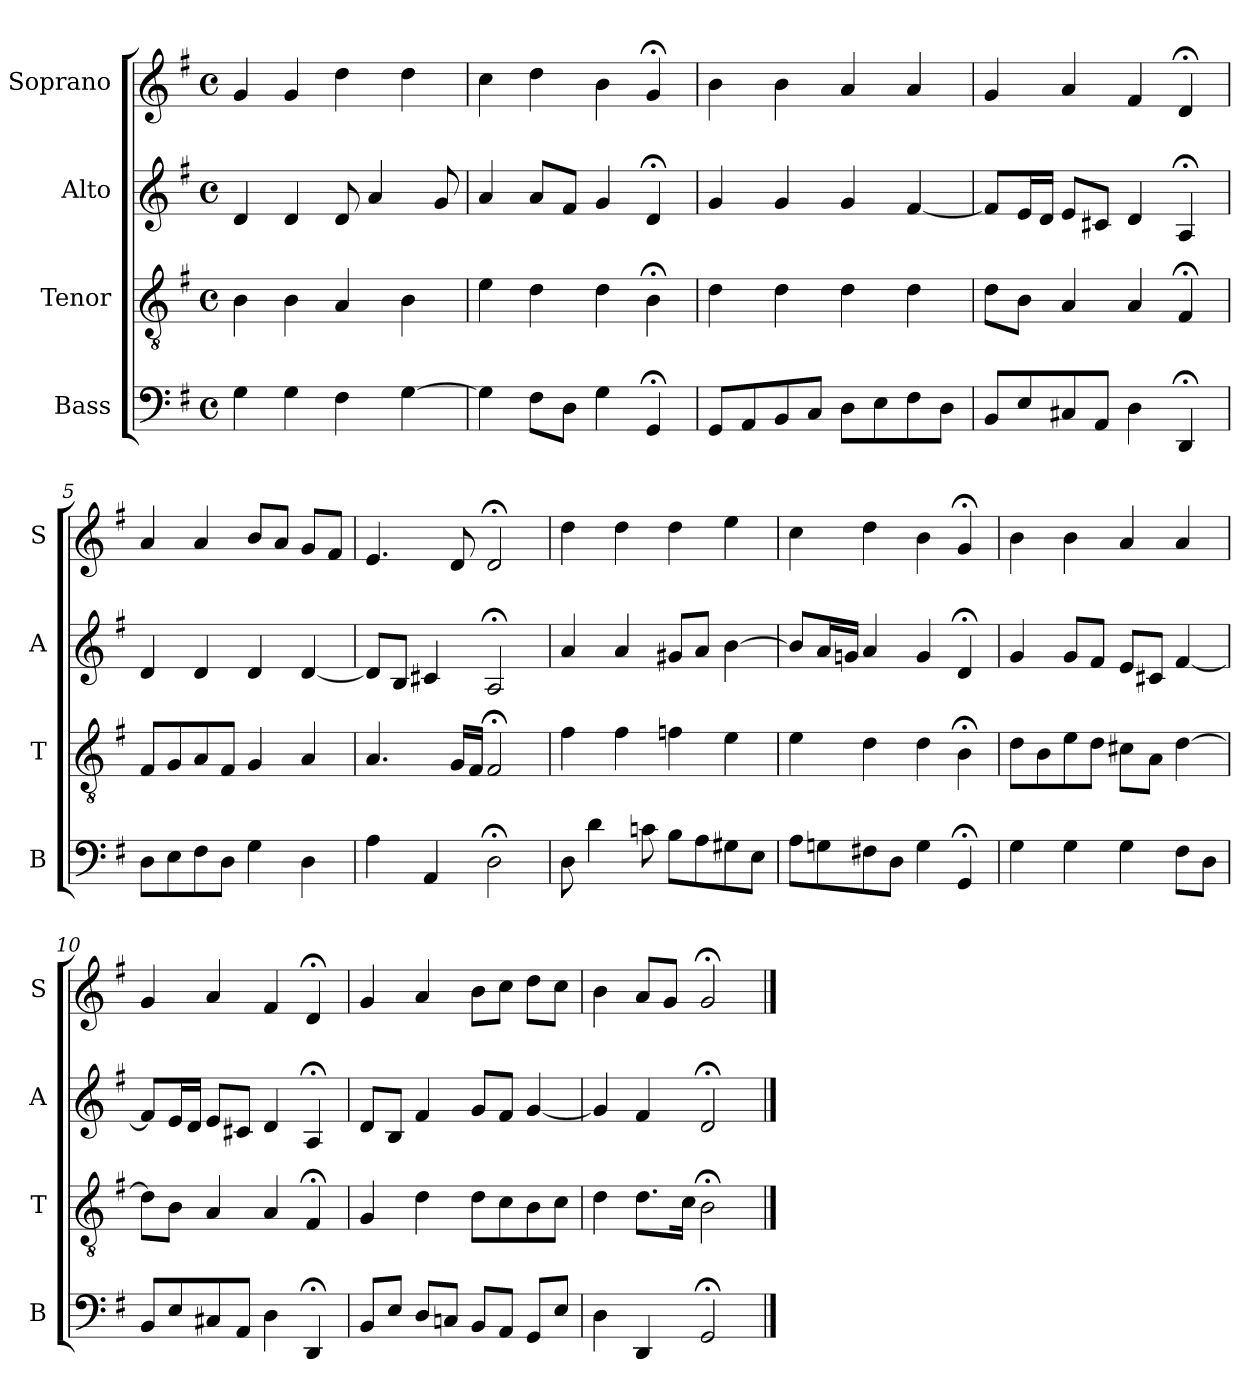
**kern	**kern	**kern	**kern
*part4	*part3	*part2	*part1
*staff4	*staff3	*staff2	*staff1
*I"Bass	*I"Tenor	*I"Alto	*I"Soprano
*I'B	*I'T	*I'A	*I'S
*clefF4	*clefGv2	*clefG2	*clefG2
*k[f#]	*k[f#]	*k[f#]	*k[f#]
*G:	*G:	*G:	*G:
*M4/4	*M4/4	*M4/4	*M4/4
*met(c)	*met(c)	*met(c)	*met(c)
*MM100	*MM100	*MM100	*MM100
=1	=1	=1	=1
4G	4B	4d	4g
4G	4B	4d	4g
4F#	4A	8d	4dd
.	.	4a	.
[4G	4B	.	4dd
.	.	8g	.
=2	=2	=2	=2
4G]	4e	4a	4cc
8F#L	4d	8aL	4dd
8DJ	.	8f#J	.
4G	4d	4g	4b
4GG;<	4B;<	4d;<	4g;<
=3	=3	=3	=3
8GGL	4d	4g	4b
8AA	.	.	.
8BB	4d	4g	4b
8CJ	.	.	.
8DL	4d	4g	4a
8E	.	.	.
8F#	4d	[4f#	4a
8DJ	.	.	.
=4	=4	=4	=4
8BBL	8dL	8f#L]	4g
8E	8BJ	16eL	.
.	.	16dJJ	.
8C#X	4A	8eL	4a
8AAJ	.	8c#XJ	.
4D	4A	4d	4f#
4DD;<	4F#;<	4A;<	4d;<
=5	=5	=5	=5
8DL	8F#L	4d	4a
8E	8G	.	.
8F#	8A	4d	4a
8DiJ	8F#iJ	.	.
4Gi	4Gi	4d	8bL
.	.	.	8aJ
4D	4A	[4d	8gL
.	.	.	8f#J
=6	=6	=6	=6
4A	4.A	8dL]	4.e
.	.	8BJ	.
4AA	.	4c#X	.
.	16GLL	.	8d
.	16F#JJ	.	.
2D;<	2F#;<	2A;<	2d;<
=7	=7	=7	=7
8D	4f#	4a	4dd
4d	.	.	.
.	4f#	4a	4dd
8cn	.	.	.
8BL	4fn	8g#XL	4dd
8A	.	8aJ	.
8G#X	4e	[4b	4ee
8EJ	.	.	.
=8	=8	=8	=8
8AL	4e	8bL]	4cc
8Gn	.	16aL	.
.	.	16gnJJ	.
8F#X	4d	4a	4dd
8DJ	.	.	.
4G	4d	4g	4b
4GG;<	4B;<	4d;<	4g;<
=9	=9	=9	=9
4G	8dL	4g	4b
.	8B	.	.
4G	8e	8gL	4b
.	8dJ	8f#J	.
4G	8c#XL	8eL	4a
.	8AJ	8c#XJ	.
8F#L	[4d	[4f#	4a
8DJ	.	.	.
=10	=10	=10	=10
8BBL	8dL]	8f#L]	4g
8E	8BJ	16eL	.
.	.	16dJJ	.
8C#X	4A	8eL	4a
8AAJ	.	8c#XJ	.
4D	4A	4d	4f#
4DD;<	4F#;<	4A;<	4d;<
=11	=11	=11	=11
8BBL	4G	8dL	4g
8EJ	.	8BJ	.
8DL	4d	4f#	4a
8CnJ	.	.	.
8BBL	8dL	8gL	8bL
8AAJ	8c	8f#J	8ccJ
8GGL	8B	[4g	8ddL
8EJ	8cJ	.	8ccJ
=12	=12	=12	=12
4D	4d	4g]	4b
4DD	8.dL	4f#	8aL
.	.	.	8gJ
.	16cJk	.	.
2GG;<	2B;<	2d;<	2g;<
==	==	==	==
*-	*-	*-	*-
